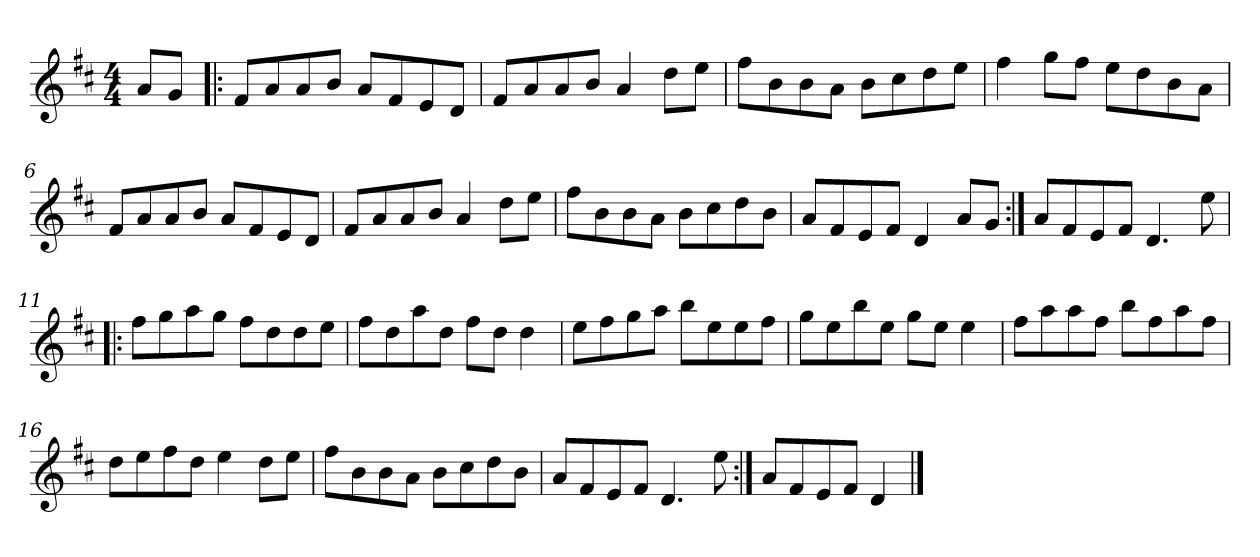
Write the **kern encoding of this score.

**kern
*part1
*staff1
*clefG2
*k[f#c#]
*D:
*M4/4
*MM110
=1
8a/L
8g/J
=2!|:
8f#/L
8a/
8a/
8b/J
8a/L
8f#/
8e/
8d/J
=3
8f#/L
8a/
8a/
8b/J
4a/
8dd\L
8ee\J
=4
8ff#\L
8b\
8b\
8a\J
8b\L
8cc#\
8dd\
8ee\J
=5
4ff#\
8gg\L
8ff#\J
8ee\L
8dd\
8b\
8a\J
=6
8f#/L
8a/
8a/
8b/J
8a/L
8f#/
8e/
8d/J
!!LO:LB:g=z
=7
8f#/L
8a/
8a/
8b/J
4a/
8dd\L
8ee\J
=8
8ff#\L
8b\
8b\
8a\J
8b\L
8cc#\
8dd\
8b\J
=9
8a/L
8f#/
8e/
8f#/J
4d/
8a/L
8g/J
=10:|!
8a/L
8f#/
8e/
8f#/J
4.d/
8ee\
=11!|:
8ff#\L
8gg\
8aa\
8gg\J
8ff#\L
8dd\
8dd\
8ee\J
=12
8ff#\L
8dd\
8aa\
8dd\J
8ff#\L
8dd\J
4dd\
!!LO:LB:g=z
=13
8ee\L
8ff#\
8gg\
8aa\J
8bb\L
8ee\
8ee\
8ff#\J
=14
8gg\L
8ee\
8bb\
8ee\J
8gg\L
8ee\J
4ee\
=15
8ff#\L
8aa\
8aa\
8ff#\J
8bb\L
8ff#\
8aa\
8ff#\J
=16
8dd\L
8ee\
8ff#\
8dd\J
4ee\
8dd\L
8ee\J
=17
8ff#\L
8b\
8b\
8a\J
8b\L
8cc#\
8dd\
8b\J
!!LO:LB:g=z
=18
8a/L
8f#/
8e/
8f#/J
4.d/
8ee\
=19:|!
8a/L
8f#/
8e/
8f#/J
4d/
==
*-
